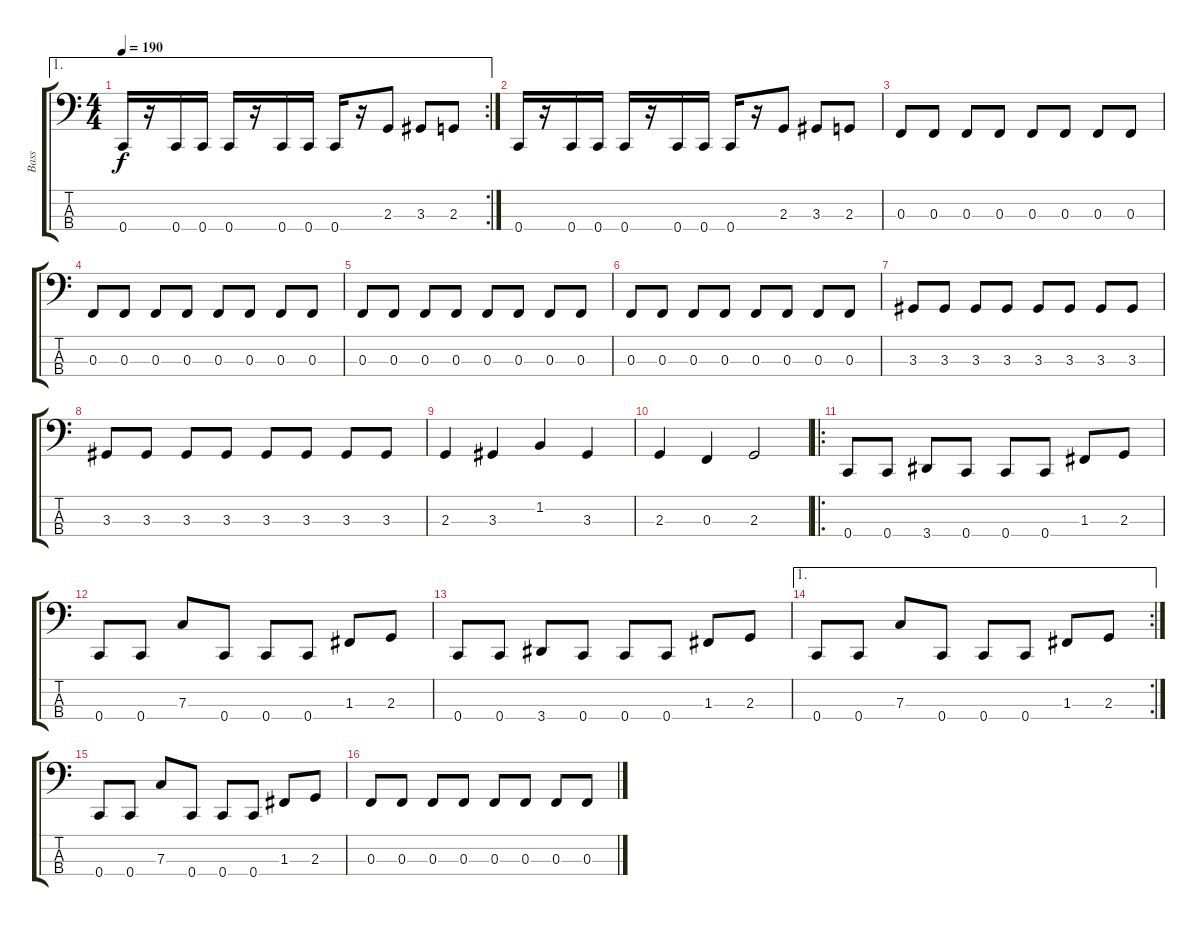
\track ("Bass" "Bass") {instrument electricbasspick}
\staff {score tabs}
\tuning (Eb2 Bb1 F1 C1) {hide}
\ae 1
\rc 2
\ts (4 4)
\tempo 190
\clef f4
\ks c
0.4.16{dy f} r.16 0.4.16 0.4.16 0.4.16 r.16 0.4.16 0.4.16 0.4.16 r.16 2.3.8 3.3.8 2.3.8 |
0.4.16 r.16 0.4.16 0.4.16 0.4.16 r.16 0.4.16 0.4.16 0.4.16 r.16 2.3.8 3.3.8 2.3.8 |
0.3.8 0.3.8 0.3.8 0.3.8 0.3.8 0.3.8 0.3.8 0.3.8 |
0.3.8 0.3.8 0.3.8 0.3.8 0.3.8 0.3.8 0.3.8 0.3.8 |
0.3.8 0.3.8 0.3.8 0.3.8 0.3.8 0.3.8 0.3.8 0.3.8 |
0.3.8 0.3.8 0.3.8 0.3.8 0.3.8 0.3.8 0.3.8 0.3.8 |
3.3.8 3.3.8 3.3.8 3.3.8 3.3.8 3.3.8 3.3.8 3.3.8 |
3.3.8 3.3.8 3.3.8 3.3.8 3.3.8 3.3.8 3.3.8 3.3.8 |
2.3.4 3.3.4 1.2.4 3.3.4 |
2.3.4 0.3.4 2.3.2 |
\ro
0.4.8 0.4.8 3.4.8 0.4.8 0.4.8 0.4.8 1.3.8 2.3.8 |
0.4.8 0.4.8 7.3.8 0.4.8 0.4.8 0.4.8 1.3.8 2.3.8 |
0.4.8 0.4.8 3.4.8 0.4.8 0.4.8 0.4.8 1.3.8 2.3.8 |
\ae 1
\rc 2
0.4.8 0.4.8 7.3.8 0.4.8 0.4.8 0.4.8 1.3.8 2.3.8 |
0.4.8 0.4.8 7.3.8 0.4.8 0.4.8 0.4.8 1.3.8 2.3.8 |
0.3.8 0.3.8 0.3.8 0.3.8 0.3.8 0.3.8 0.3.8 0.3.8
